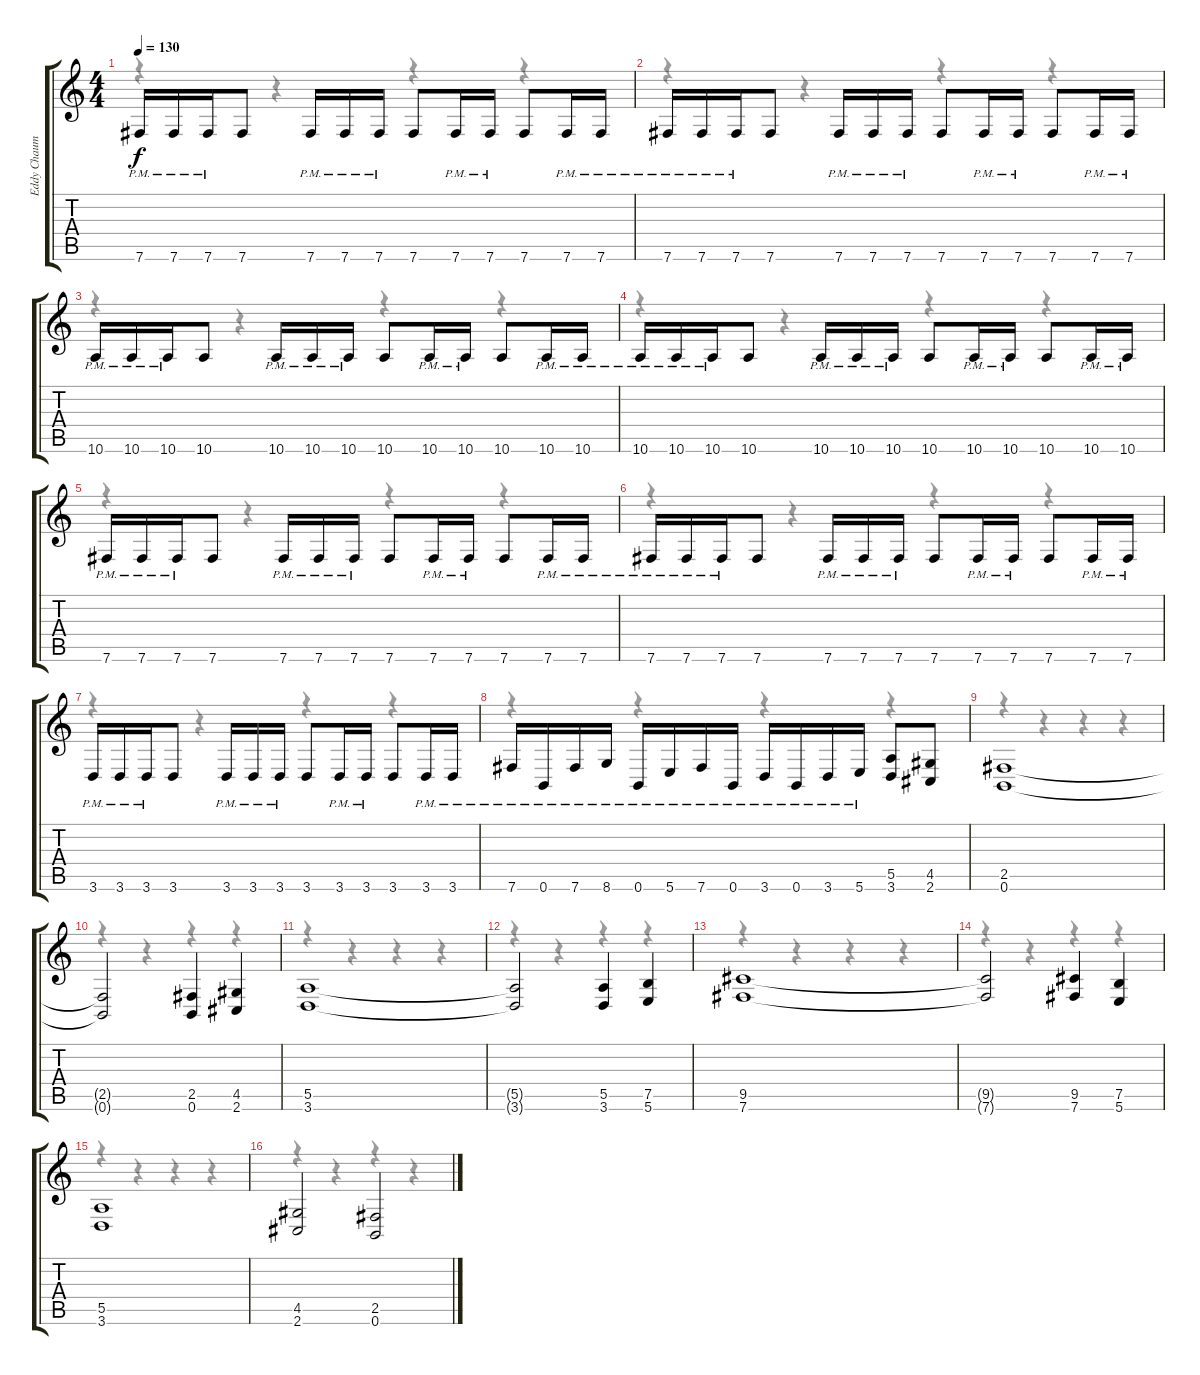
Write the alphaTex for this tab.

\track ("Eddy Chaumulot (Rythm)" "Eddy Chaum") {instrument distortionguitar}
\staff {score tabs}
\tuning (B3 Gb3 D3 A2 E2 B1) {hide}
\voice
\ts (4 4)
\tempo 130
\clef g2
\ks c
7.6{pm}.16{dy f} 7.6{pm}.16 7.6{pm}.16 7.6.8 7.6{pm}.16 7.6{pm}.16 7.6{pm}.16 7.6.8 7.6{pm}.16 7.6{pm}.16 7.6.8 7.6{pm}.16 7.6{pm}.16 |
7.6{pm}.16 7.6{pm}.16 7.6{pm}.16 7.6.8 7.6{pm}.16 7.6{pm}.16 7.6{pm}.16 7.6.8 7.6{pm}.16 7.6{pm}.16 7.6.8 7.6{pm}.16 7.6{pm}.16 |
10.6{pm}.16 10.6{pm}.16 10.6{pm}.16 10.6.8 10.6{pm}.16 10.6{pm}.16 10.6{pm}.16 10.6.8 10.6{pm}.16 10.6{pm}.16 10.6.8 10.6{pm}.16 10.6{pm}.16 |
10.6{pm}.16 10.6{pm}.16 10.6{pm}.16 10.6.8 10.6{pm}.16 10.6{pm}.16 10.6{pm}.16 10.6.8 10.6{pm}.16 10.6{pm}.16 10.6.8 10.6{pm}.16 10.6{pm}.16 |
7.6{pm}.16 7.6{pm}.16 7.6{pm}.16 7.6.8 7.6{pm}.16 7.6{pm}.16 7.6{pm}.16 7.6.8 7.6{pm}.16 7.6{pm}.16 7.6.8 7.6{pm}.16 7.6{pm}.16 |
7.6{pm}.16 7.6{pm}.16 7.6{pm}.16 7.6.8 7.6{pm}.16 7.6{pm}.16 7.6{pm}.16 7.6.8 7.6{pm}.16 7.6{pm}.16 7.6.8 7.6{pm}.16 7.6{pm}.16 |
3.6{pm}.16 3.6{pm}.16 3.6{pm}.16 3.6.8 3.6{pm}.16 3.6{pm}.16 3.6{pm}.16 3.6.8 3.6{pm}.16 3.6{pm}.16 3.6.8 3.6{pm}.16 3.6{pm}.16 |
7.6{pm}.16 0.6{pm}.16 7.6{pm}.16 8.6{pm}.16 0.6{pm}.16 5.6{pm}.16 7.6{pm}.16 0.6{pm}.16 3.6{pm}.16 0.6{pm}.16 3.6{pm}.16 5.6{pm}.16 (5.5 3.6).8 (4.5 2.6).8 |
(2.5 0.6).1 |
(2.5{t} 0.6{t}).2 (2.5 0.6).4 (4.5 2.6).4 |
(5.5 3.6).1 |
(5.5{t} 3.6{t}).2 (5.5 3.6).4 (7.5 5.6).4 |
(9.5 7.6).1 |
(9.5{t} 7.6{t}).2 (9.5 7.6).4 (7.5 5.6).4 |
(5.5 3.6).1 |
(4.5 2.6).2 (2.5 0.6).2
\voice
\clef g2
\ottava regular
\simile none
\ks c
r.4{dy f} r.4 r.4 r.4 |
r.4 r.4 r.4 r.4 |
r.4 r.4 r.4 r.4 |
r.4 r.4 r.4 r.4 |
r.4 r.4 r.4 r.4 |
r.4 r.4 r.4 r.4 |
r.4 r.4 r.4 r.4 |
r.4 r.4 r.4 r.4 |
r.4 r.4 r.4 r.4 |
r.4 r.4 r.4 r.4 |
r.4 r.4 r.4 r.4 |
r.4 r.4 r.4 r.4 |
r.4 r.4 r.4 r.4 |
r.4 r.4 r.4 r.4 |
r.4 r.4 r.4 r.4 |
r.4 r.4 r.4 r.4
